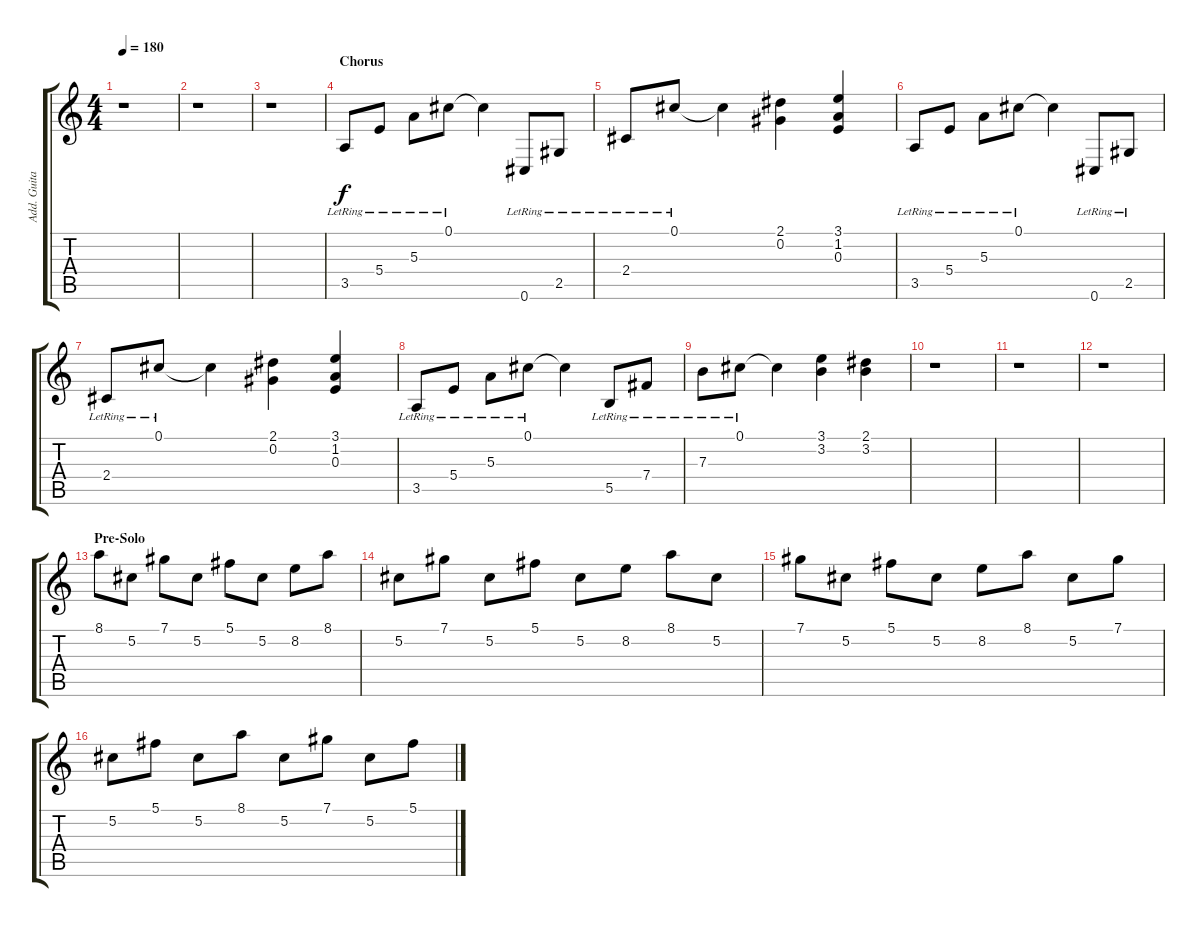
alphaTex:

\track ("Add. Guitar" "Add. Guita") {instrument electricguitarjazz}
\staff {score tabs}
\tuning (Db4 Ab3 E3 B2 Gb2 Db2) {hide}
\ts (4 4)
\tempo 180
\clef g2
\ks c
r.1{dy f} |
r.1 |
r.1 |
\section ("" "Chorus")
3.5{lr}.8{volume 14 instrument electricguitarclean} 5.4{lr}.8 5.3{lr}.8 0.1{lr}.8 0.1{t}.4 0.6{lr}.8 2.5{lr}.8 |
2.4{lr}.8 0.1{lr}.8 0.1{t}.4 (2.1 0.2).4 (3.1 1.2 0.3).4 |
3.5{lr}.8{volume 14 instrument electricguitarclean} 5.4{lr}.8 5.3{lr}.8 0.1{lr}.8 0.1{t}.4 0.6{lr}.8 2.5{lr}.8 |
2.4{lr}.8 0.1{lr}.8 0.1{t}.4 (2.1 0.2).4 (3.1 1.2 0.3).4 |
3.5{lr}.8 5.4{lr}.8 5.3{lr}.8 0.1{lr}.8 0.1{t}.4 5.5{lr}.8 7.4{lr}.8 |
7.3{lr}.8 0.1{lr}.8 0.1{t}.4 (3.1 3.2).4 (2.1 3.2).4 |
r.1 |
r.1 |
r.1 |
\section ("" "Pre-Solo")
8.1.8{volume 14 instrument electricguitarjazz} 5.2.8 7.1.8 5.2.8 5.1.8 5.2.8 8.2.8 8.1.8 |
5.2.8 7.1.8 5.2.8 5.1.8 5.2.8 8.2.8 8.1.8 5.2.8 |
7.1.8 5.2.8 5.1.8 5.2.8 8.2.8 8.1.8 5.2.8 7.1.8 |
5.2.8 5.1.8 5.2.8 8.1.8 5.2.8 7.1.8 5.2.8 5.1.8
